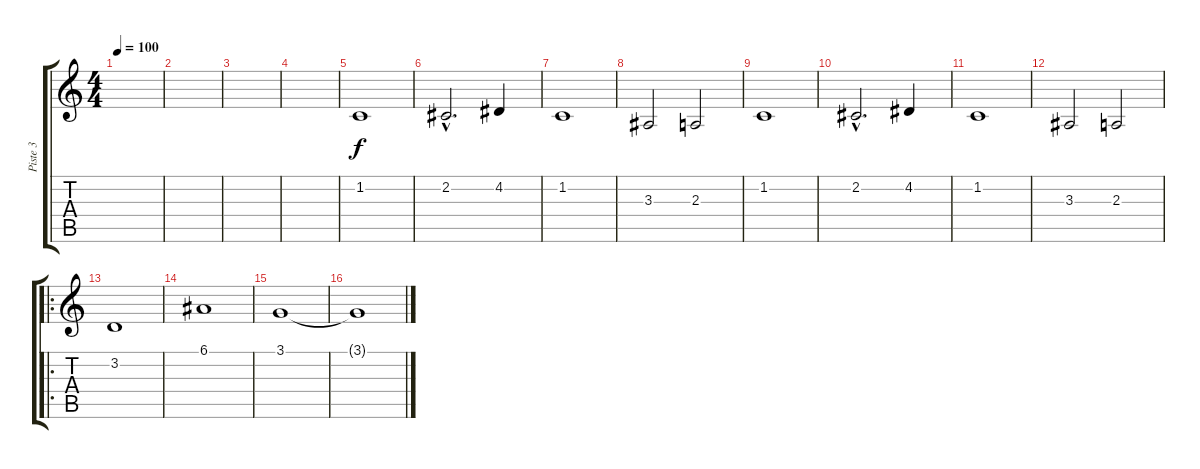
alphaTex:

\track ("Piste 3" "Piste 3") {instrument pad5bowed}
\staff {score tabs}
\tuning (E4 B3 G3 D3 A2 E2) {hide}
\ts (4 4)
\tempo 100
\clef g2
\ks c
|
|
|
|
1.2.1 |
2.2{hac}.2{d} 4.2.4 |
1.2.1 |
3.3.2 2.3.2 |
1.2.1 |
2.2{hac}.2{d} 4.2.4 |
1.2.1 |
3.3.2 2.3.2 |
\ro
3.2.1 |
6.1.1 |
3.1.1 |
3.1{t}.1
